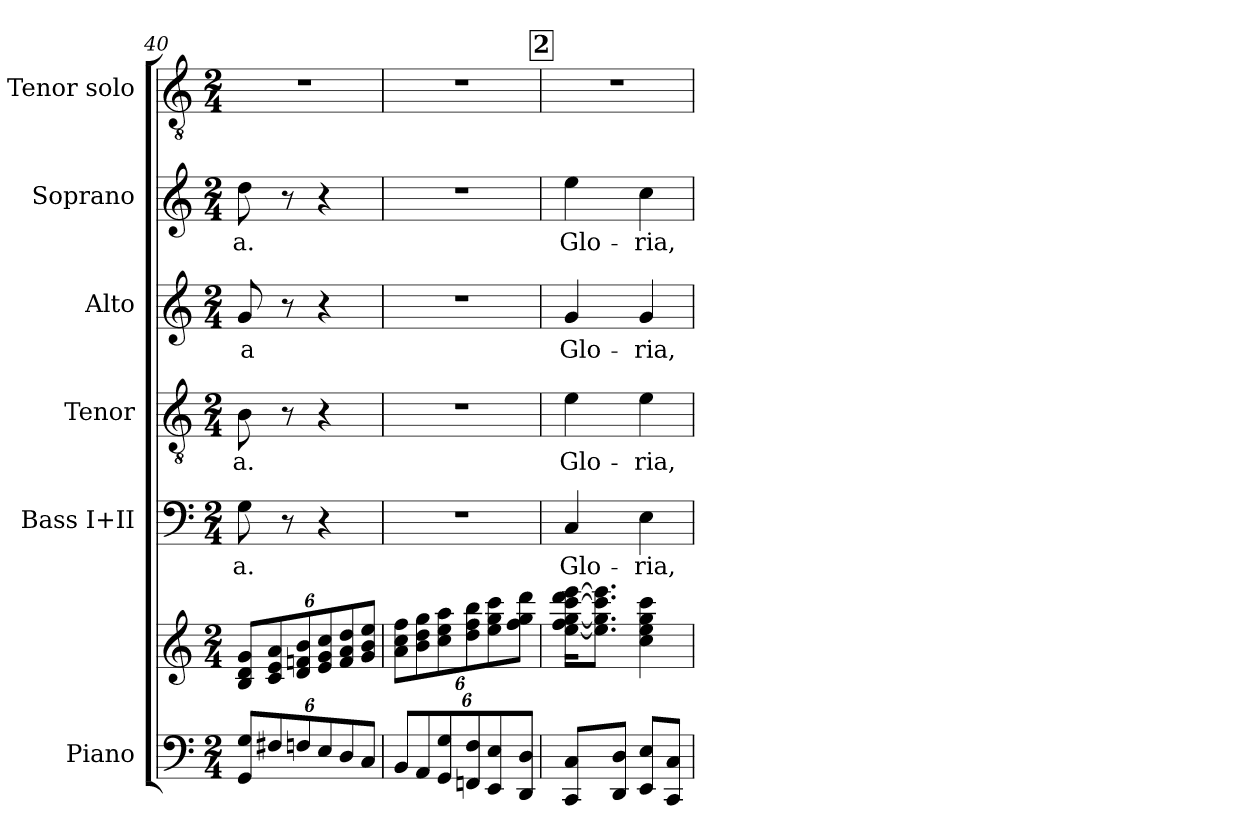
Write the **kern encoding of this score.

**kern	**kern	**kern	**text	**kern	**text	**kern	**text	**kern	**text	**kern
*part6	*part6	*part5	*part5	*part4	*part4	*part3	*part3	*part2	*part2	*part1
*staff7	*staff6	*staff5	*staff5	*staff4	*staff4	*staff3	*staff3	*staff2	*staff2	*staff1
*I"Piano	*	*I"Bass I+II	*	*I"Tenor	*	*I"Alto	*	*I"Soprano	*	*I"Tenor solo
*I'Pno.	*	*I'B.I+II	*	*I'T.	*	*I'A.	*	*I'S.	*	*I'T.s
!!LO:PB:g=z
*clefF4	*clefG2	*clefF4	*	*clefGv2	*	*clefG2	*	*clefG2	*	*clefGv2
*k[]	*k[]	*k[]	*	*k[]	*	*k[]	*	*k[]	*	*k[]
*M2/4	*M2/4	*M2/4	*	*M2/4	*	*M2/4	*	*M2/4	*	*M2/4
*Xbrackettup	*Xbrackettup	*	*	*	*	*	*	*	*	*
=40	=40	=40	=40	=40	=40	=40	=40	=40	=40	=40
12GG/ 12G/L	12B/ 12d/ 12g/L	8G\	-a.	8B\	-a.	8g/	-a	8dd\	-a.	2r
12F#X/	12c/ 12e/ 12a/	.	.	.	.	.	.	.	.	.
.	.	8r	.	8r	.	8r	.	8r	.	.
12Fn/	12d/ 12fn/ 12b/	.	.	.	.	.	.	.	.	.
12E/	12e/ 12g/ 12cc/	4r	.	4r	.	4r	.	4r	.	.
12D/	12f/ 12a/ 12dd/	.	.	.	.	.	.	.	.	.
12C/J	12g/ 12b/ 12ee/J	.	.	.	.	.	.	.	.	.
=41	=41	=41	=41	=41	=41	=41	=41	=41	=41	=41
12BB/L	12a\ 12cc\ 12ff\L	2r	.	2r	.	2r	.	2r	.	2r
12AA/	12b\ 12dd\ 12gg\	.	.	.	.	.	.	.	.	.
12GG/ 12G/	12cc\ 12ee\ 12aa\	.	.	.	.	.	.	.	.	.
12FFn/ 12F/	12dd\ 12ff\ 12bb\	.	.	.	.	.	.	.	.	.
12EE/ 12E/	12ee\ 12gg\ 12ccc\	.	.	.	.	.	.	.	.	.
12DD/ 12D/J	12ff\ 12gg\ 12ddd\J	.	.	.	.	.	.	.	.	.
!!LO:REH:place=s1:a:B:fs=14:t=2
=42	=42	=42	=42	=42	=42	=42	=42	=42	=42	=42
8CC/ 8C/L	[16ee\ 16ff\ [16gg\ [16ccc\ 16ddd\ [16eee\KL	4C/	Glo-	4e\	Glo-	4g/	Glo-	4ee\	Glo-	2r
.	8.ee\] 8.gg\] 8.ccc\] 8.eee\]J	.	.	.	.	.	.	.	.	.
8DD/ 8D/J	.	.	.	.	.	.	.	.	.	.
8EE/ 8E/L	4cc\ 4ee\ 4gg\ 4ccc\	4E\	-ria,	4e\	-ria,	4g/	-ria,	4cc\	-ria,	.
8CC/ 8C/J	.	.	.	.	.	.	.	.	.	.
=	=	=	=	=	=	=	=	=	=	=
*-	*-	*-	*-	*-	*-	*-	*-	*-	*-	*-
